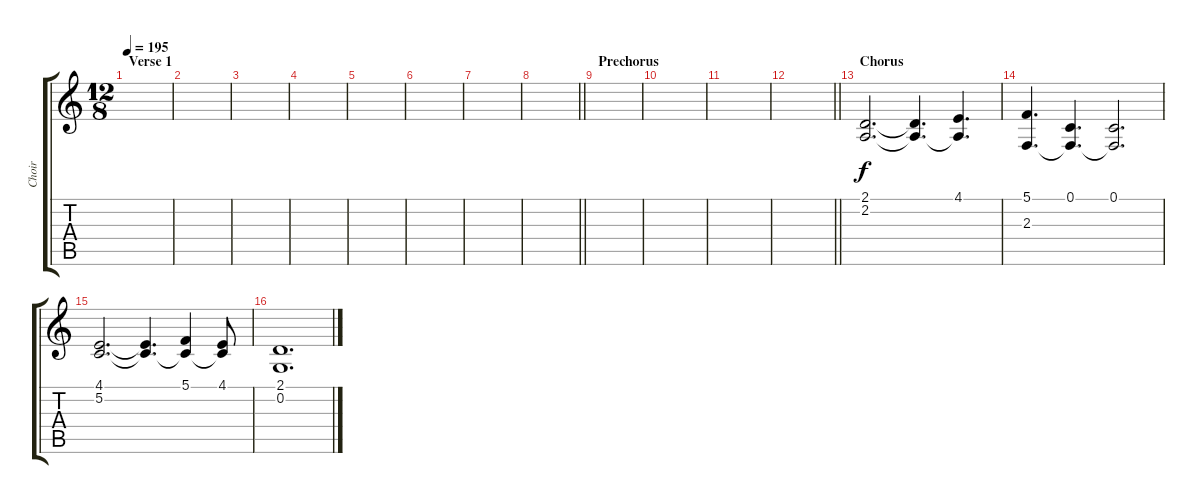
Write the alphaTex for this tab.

\track ("Choir" "Choir") {instrument choiraahs}
\staff {score tabs}
\tuning (C4 G3 Eb3 Bb2 F2 C2) {hide}
\ts (12 8)
\section ("" "Verse 1")
\tempo 195
\clef g2
\ks c
|
|
|
|
|
|
|
\barLineRight lightlight
|
\section ("" "Prechorus")
|
|
|
\barLineRight lightlight
|
\section ("" "Chorus")
(2.1 2.2).2{d} (2.1{t} 2.2{t}).4{d} (4.1 2.2{t}).4{d} |
(5.1 2.3).4{d} (0.1 2.3{t}).4{d} (0.1 2.3{t}).2{d} |
(4.1 5.2).2{d} (4.1{t} 5.2{t}).4{d} (5.1 5.2{t}).4 (4.1 5.2{t}).8 |
(2.1 0.2).1{d}
